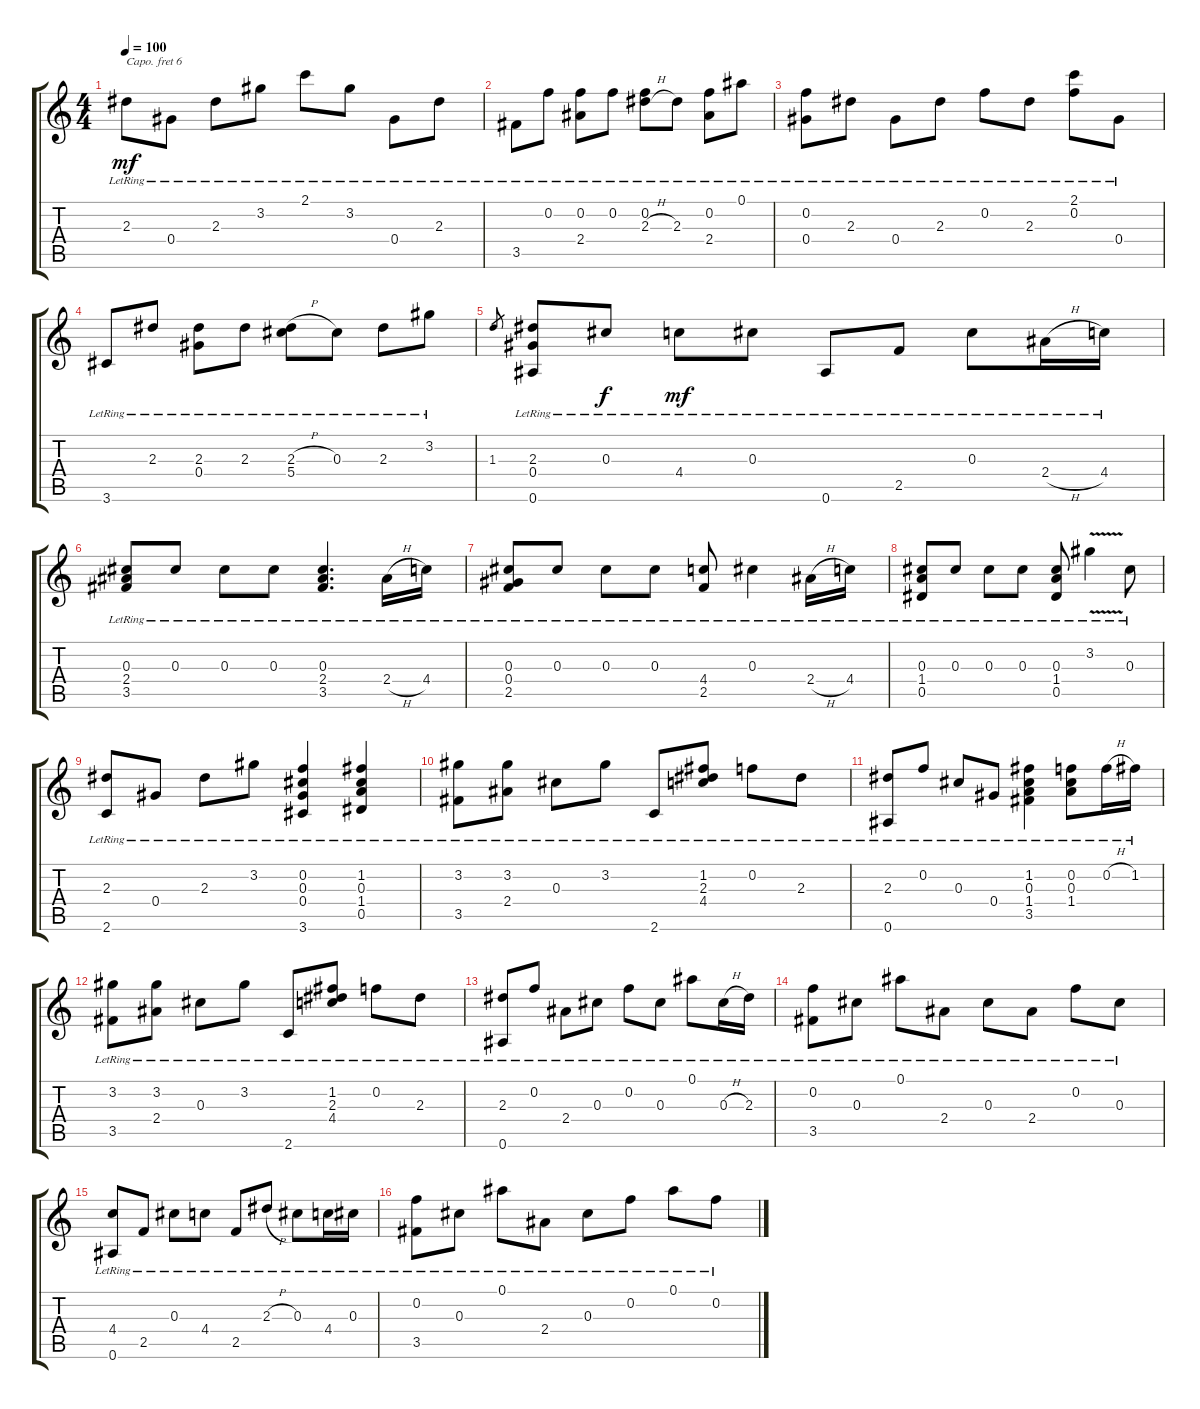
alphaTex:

\track "" {instrument acousticguitarsteel}
\staff {score tabs}
\capo 6
\tuning (E4 B3 G3 D3 A2 E2) {hide}
\ts (4 4)
\tempo 100
\clef g2
\ks c
2.3{lr}.8{dy mf} 0.4{lr}.8 2.3{lr}.8 3.2{lr}.8 2.1{lr}.8 3.2{lr}.8 0.4{lr}.8 2.3{lr}.8 |
3.5{lr}.8 0.2{lr}.8 (0.2{lr} 2.4{lr}).8 0.2{lr}.8 (0.2{lr} 2.3{h lr}).8 2.3{lr}.8 (0.2{lr} 2.4{lr}).8 0.1{lr}.8 |
(0.2{lr} 0.4{lr}).8 2.3{lr}.8 0.4{lr}.8 2.3{lr}.8 0.2{lr}.8 2.3{lr}.8 (2.1{lr} 0.2{lr}).8 0.4{lr}.8 |
3.6{lr}.8 2.3{lr}.8 (2.3{lr} 0.4{lr}).8 2.3{lr}.8 (2.3{h lr} 5.4{lr}).8 0.3{lr}.8 2.3{lr}.8 3.2{lr}.8 |
1.3.8{gr} (2.3{lr} 0.4{lr} 0.6{lr}).8 0.3{lr}.8{dy f} 4.4{lr}.8{dy mf} 0.3{lr}.8 0.6{lr}.8 2.5{lr}.8 0.3{lr}.8 2.4{h lr}.16 4.4{lr}.16 |
(0.3{lr} 2.4{lr} 3.5{lr}).8 0.3{lr}.8 0.3{lr}.8 0.3{lr}.8 (0.3{lr} 2.4{lr} 3.5{lr}).4{d} 2.4{h lr}.16 4.4{lr}.16 |
(0.3{lr} 0.4{lr} 2.5{lr}).8 0.3{lr}.8 0.3{lr}.8 0.3{lr}.8 (4.4{lr} 2.5{lr}).8 0.3{lr}.4 2.4{h lr}.16 4.4{lr}.16 |
(0.3{lr} 1.4{lr} 0.5{lr}).8 0.3{lr}.8 0.3{lr}.8 0.3{lr}.8 (0.3{lr} 1.4{lr} 0.5{lr}).8 3.2{v lr}.4 0.3{lr}.8 |
(2.3{lr} 2.6{lr}).8 0.4{lr}.8 2.3{lr}.8 3.2{lr}.8 (0.2{lr} 0.3{lr} 0.4{lr} 3.6{lr}).4 (1.2{lr} 0.3{lr} 1.4{lr} 0.5{lr}).4 |
(3.2{lr} 3.5{lr}).8 (3.2{lr} 2.4{lr}).8 0.3{lr}.8 3.2{lr}.8 2.6{lr}.8 (1.2{lr} 2.3{lr} 4.4{lr}).8 0.2{lr}.8 2.3{lr}.8 |
(2.3{lr} 0.6{lr}).8 0.2{lr}.8 0.3{lr}.8 0.4{lr}.8 (1.2{lr} 0.3{lr} 1.4{lr} 3.5{lr}).4 (0.2{lr} 0.3{lr} 1.4{lr}).8 0.2{h lr}.16 1.2{lr}.16 |
(3.2{lr} 3.5{lr}).8 (3.2{lr} 2.4{lr}).8 0.3{lr}.8 3.2{lr}.8 2.6{lr}.8 (1.2{lr} 2.3{lr} 4.4{lr}).8 0.2{lr}.8 2.3{lr}.8 |
(2.3{lr} 0.6{lr}).8 0.2{lr}.8 2.4{lr}.8 0.3{lr}.8 0.2{lr}.8 0.3{lr}.8 0.1{lr}.8 0.3{h lr}.16 2.3{lr}.16 |
(0.2{lr} 3.5{lr}).8 0.3{lr}.8 0.1{lr}.8 2.4{lr}.8 0.3{lr}.8 2.4{lr}.8 0.2{lr}.8 0.3{lr}.8 |
(4.4{lr} 0.6{lr}).8 2.5{lr}.8 0.3{lr}.8 4.4{lr}.8 2.5{lr}.8 2.3{h lr}.8 0.3{lr}.8 4.4{lr}.16 0.3{lr}.16 |
(0.2{lr} 3.5{lr}).8 0.3{lr}.8 0.1{lr}.8 2.4{lr}.8 0.3{lr}.8 0.2{lr}.8 0.1{lr}.8 0.2{lr}.8
